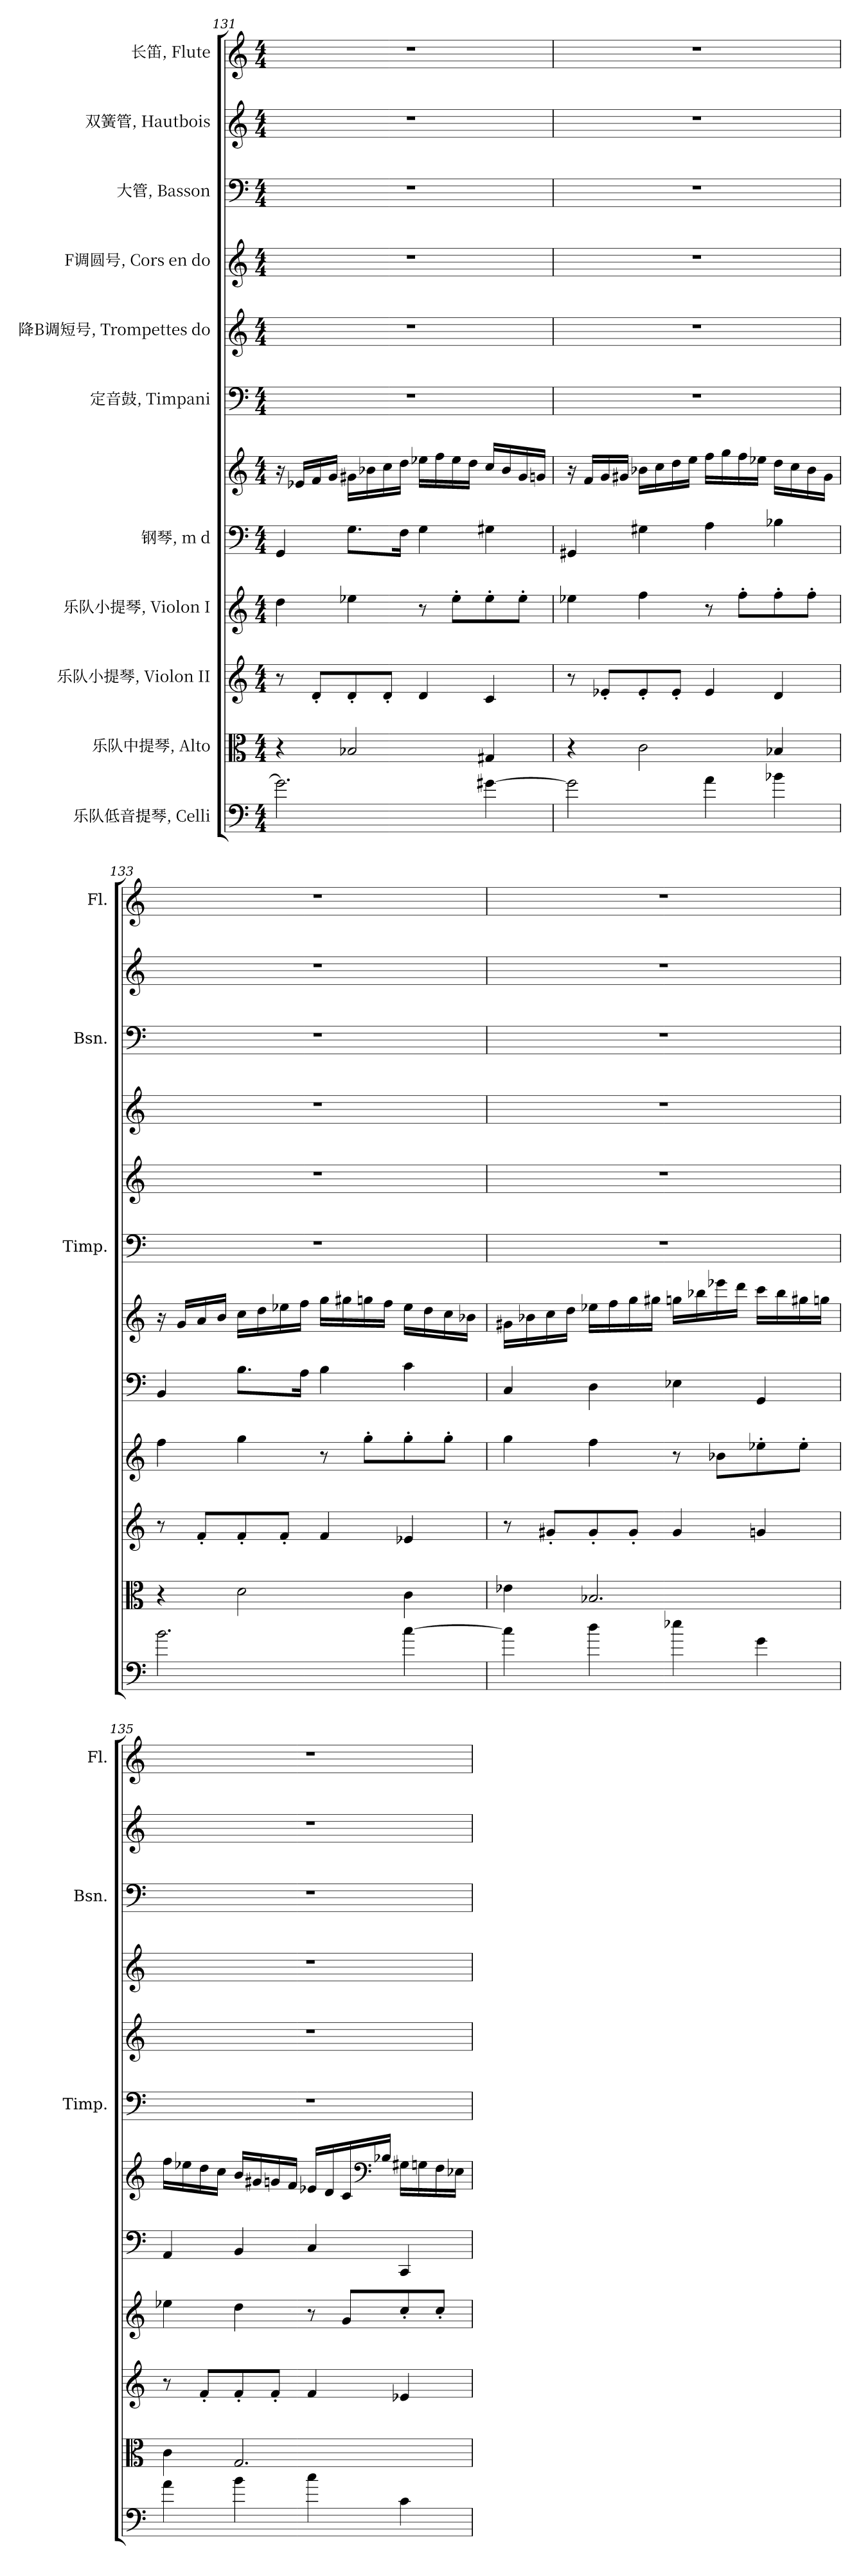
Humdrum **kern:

**kern	**kern	**kern	**kern	**kern	**kern	**kern	**kern	**kern	**kern	**kern	**kern
*part11	*part10	*part9	*part8	*part7	*part7	*part6	*part5	*part4	*part3	*part2	*part1
*staff12	*staff11	*staff10	*staff9	*staff8	*staff7	*staff6	*staff5	*staff4	*staff3	*staff2	*staff1
*I"乐队低音提琴, Celli	*I"乐队中提琴, Alto	*I"乐队小提琴, Violon II	*I"乐队小提琴, Violon I	*I"钢琴, m d	*	*I"定音鼓, Timpani	*I"降B调短号, Trompettes do	*I"F调圆号, Cors en do	*I"大管, Basson	*I"双簧管, Hautbois	*I"长笛, Flute
*	*	*	*	*	*	*I'Timp.	*	*	*I'Bsn.	*	*I'Fl.
*clefF4	*clefC3	*clefG2	*clefG2	*clefF4	*clefG2	*clefF4	*clefG2	*clefG2	*clefF4	*clefG2	*clefG2
*ITrd7c12	*	*	*	*	*	*	*ITrd1c2	*ITrd4c7	*	*	*
*k[]	*k[]	*k[]	*k[]	*k[]	*k[]	*k[]	*k[b-e-]	*k[b-]	*k[]	*k[]	*k[]
*M4/4	*M4/4	*M4/4	*M4/4	*M4/4	*M4/4	*M4/4	*M4/4	*M4/4	*M4/4	*M4/4	*M4/4
=131	=131	=131	=131	=131	=131	=131	=131	=131	=131	=131	=131
2.G\]	4r	8r	4dd\	4GG/	16r	1r	1r	1r	1r	1r	1r
.	.	.	.	.	16e-X/LL	.	.	.	.	.	.
.	.	8d'/L	.	.	16f/	.	.	.	.	.	.
.	.	.	.	.	16g/JJ	.	.	.	.	.	.
.	2B-X/	8d'/	4ee-X\	8.G\L	16g#X\LL	.	.	.	.	.	.
.	.	.	.	.	16b-X\	.	.	.	.	.	.
.	.	8d'/J	.	.	16cc\	.	.	.	.	.	.
.	.	.	.	16F\Jk	16dd\JJ	.	.	.	.	.	.
.	.	4d/	8r	4G\	16ee-X\LL	.	.	.	.	.	.
.	.	.	.	.	16ff\	.	.	.	.	.	.
.	.	.	8ee-'\L	.	16ee-\	.	.	.	.	.	.
.	.	.	.	.	16dd\JJ	.	.	.	.	.	.
[4G#X\	4G#X/	4c/	8ee-'\	4G#X\	16cc/LL	.	.	.	.	.	.
.	.	.	.	.	16b-/	.	.	.	.	.	.
.	.	.	8ee-'\J	.	16g#/	.	.	.	.	.	.
.	.	.	.	.	16gn/JJ	.	.	.	.	.	.
!!LO:PB:g=z
=132	=132	=132	=132	=132	=132	=132	=132	=132	=132	=132	=132
2G#\]	4r	8r	4ee-X\	4GG#X/	16r	1r	1r	1r	1r	1r	1r
.	.	.	.	.	16f/LL	.	.	.	.	.	.
.	.	8e-X'/L	.	.	16g/	.	.	.	.	.	.
.	.	.	.	.	16g#X/JJ	.	.	.	.	.	.
.	2c\	8e-'/	4ff\	4G#X\	16b-X\LL	.	.	.	.	.	.
.	.	.	.	.	16cc\	.	.	.	.	.	.
.	.	8e-'/J	.	.	16dd\	.	.	.	.	.	.
.	.	.	.	.	16ee\JJ	.	.	.	.	.	.
4A\	.	4e-/	8r	4A\	16ff\LL	.	.	.	.	.	.
.	.	.	.	.	16gg\	.	.	.	.	.	.
.	.	.	8ff'\L	.	16ff\	.	.	.	.	.	.
.	.	.	.	.	16ee-X\JJ	.	.	.	.	.	.
4B-X\	4B-X/	4d/	8ff'\	4B-X\	16dd\LL	.	.	.	.	.	.
.	.	.	.	.	16cc\	.	.	.	.	.	.
.	.	.	8ff'\J	.	16b-\	.	.	.	.	.	.
.	.	.	.	.	16g#\JJ	.	.	.	.	.	.
=133	=133	=133	=133	=133	=133	=133	=133	=133	=133	=133	=133
2.B\	4r	8r	4ff\	4BB/	16r	1r	1r	1r	1r	1r	1r
.	.	.	.	.	16g/LL	.	.	.	.	.	.
.	.	8f'/L	.	.	16a/	.	.	.	.	.	.
.	.	.	.	.	16b/JJ	.	.	.	.	.	.
.	2d\	8f'/	4gg\	8.B\L	16cc\LL	.	.	.	.	.	.
.	.	.	.	.	16dd\	.	.	.	.	.	.
.	.	8f'/J	.	.	16ee-X\	.	.	.	.	.	.
.	.	.	.	16A\Jk	16ff\JJ	.	.	.	.	.	.
.	.	4f/	8r	4B\	16gg\LL	.	.	.	.	.	.
.	.	.	.	.	16gg#X\	.	.	.	.	.	.
.	.	.	8gg'\L	.	16ggn\	.	.	.	.	.	.
.	.	.	.	.	16ff\JJ	.	.	.	.	.	.
[4c\	4c\	4e-X/	8gg'\	4c\	16ee-\LL	.	.	.	.	.	.
.	.	.	.	.	16dd\	.	.	.	.	.	.
.	.	.	8gg'\J	.	16cc\	.	.	.	.	.	.
.	.	.	.	.	16b-X\JJ	.	.	.	.	.	.
!!LO:PB:g=z
=134	=134	=134	=134	=134	=134	=134	=134	=134	=134	=134	=134
4c\]	4e-X\	8r	4gg\	4C/	16g#X\LL	1r	1r	1r	1r	1r	1r
.	.	.	.	.	16b-X\	.	.	.	.	.	.
.	.	8g#X'/L	.	.	16cc\	.	.	.	.	.	.
.	.	.	.	.	16dd\JJ	.	.	.	.	.	.
4d\	2.B-X/	8g#'/	4ff\	4D\	16ee-X\LL	.	.	.	.	.	.
.	.	.	.	.	16ff\	.	.	.	.	.	.
.	.	8g#'/J	.	.	16gg\	.	.	.	.	.	.
.	.	.	.	.	16gg#X\JJ	.	.	.	.	.	.
4e-X\	.	4g#/	8r	4E-X\	16ggn\LL	.	.	.	.	.	.
.	.	.	.	.	16bb-X\	.	.	.	.	.	.
.	.	.	8b-X\L	.	16eee-X\	.	.	.	.	.	.
.	.	.	.	.	16ddd\JJ	.	.	.	.	.	.
4G\	.	4gn/	8ee-X'\	4GG/	16ccc\LL	.	.	.	.	.	.
.	.	.	.	.	16bb-\	.	.	.	.	.	.
.	.	.	8ee-'\J	.	16gg#X\	.	.	.	.	.	.
.	.	.	.	.	16ggn\JJ	.	.	.	.	.	.
!!LO:PB:g=z
=135	=135	=135	=135	=135	=135	=135	=135	=135	=135	=135	=135
4A\	4c\	8r	4ee-X\	4AA/	16ff\LL	1r	1r	1r	1r	1r	1r
.	.	.	.	.	16ee-X\	.	.	.	.	.	.
.	.	8f'/L	.	.	16dd\	.	.	.	.	.	.
.	.	.	.	.	16cc\JJ	.	.	.	.	.	.
4B\	2.G/	8f'/	4dd\	4BB/	16b/LL	.	.	.	.	.	.
.	.	.	.	.	16g#X/	.	.	.	.	.	.
.	.	8f'/J	.	.	16gn/	.	.	.	.	.	.
.	.	.	.	.	16f/JJ	.	.	.	.	.	.
4c\	.	4f/	8r	4C/	16e-X/LL	.	.	.	.	.	.
.	.	.	.	.	16d/	.	.	.	.	.	.
.	.	.	8g/L	.	16c/	.	.	.	.	.	.
*	*	*	*	*	*clefF4	*	*	*	*	*	*
.	.	.	.	.	16B-X/JJ	.	.	.	.	.	.
4C\	.	4e-X/	8cc'/	4CC/	16G#X\LL	.	.	.	.	.	.
.	.	.	.	.	16Gn\	.	.	.	.	.	.
.	.	.	8cc'/J	.	16F\	.	.	.	.	.	.
.	.	.	.	.	16E-X\JJ	.	.	.	.	.	.
=	=	=	=	=	=	=	=	=	=	=	=
*-	*-	*-	*-	*-	*-	*-	*-	*-	*-	*-	*-
